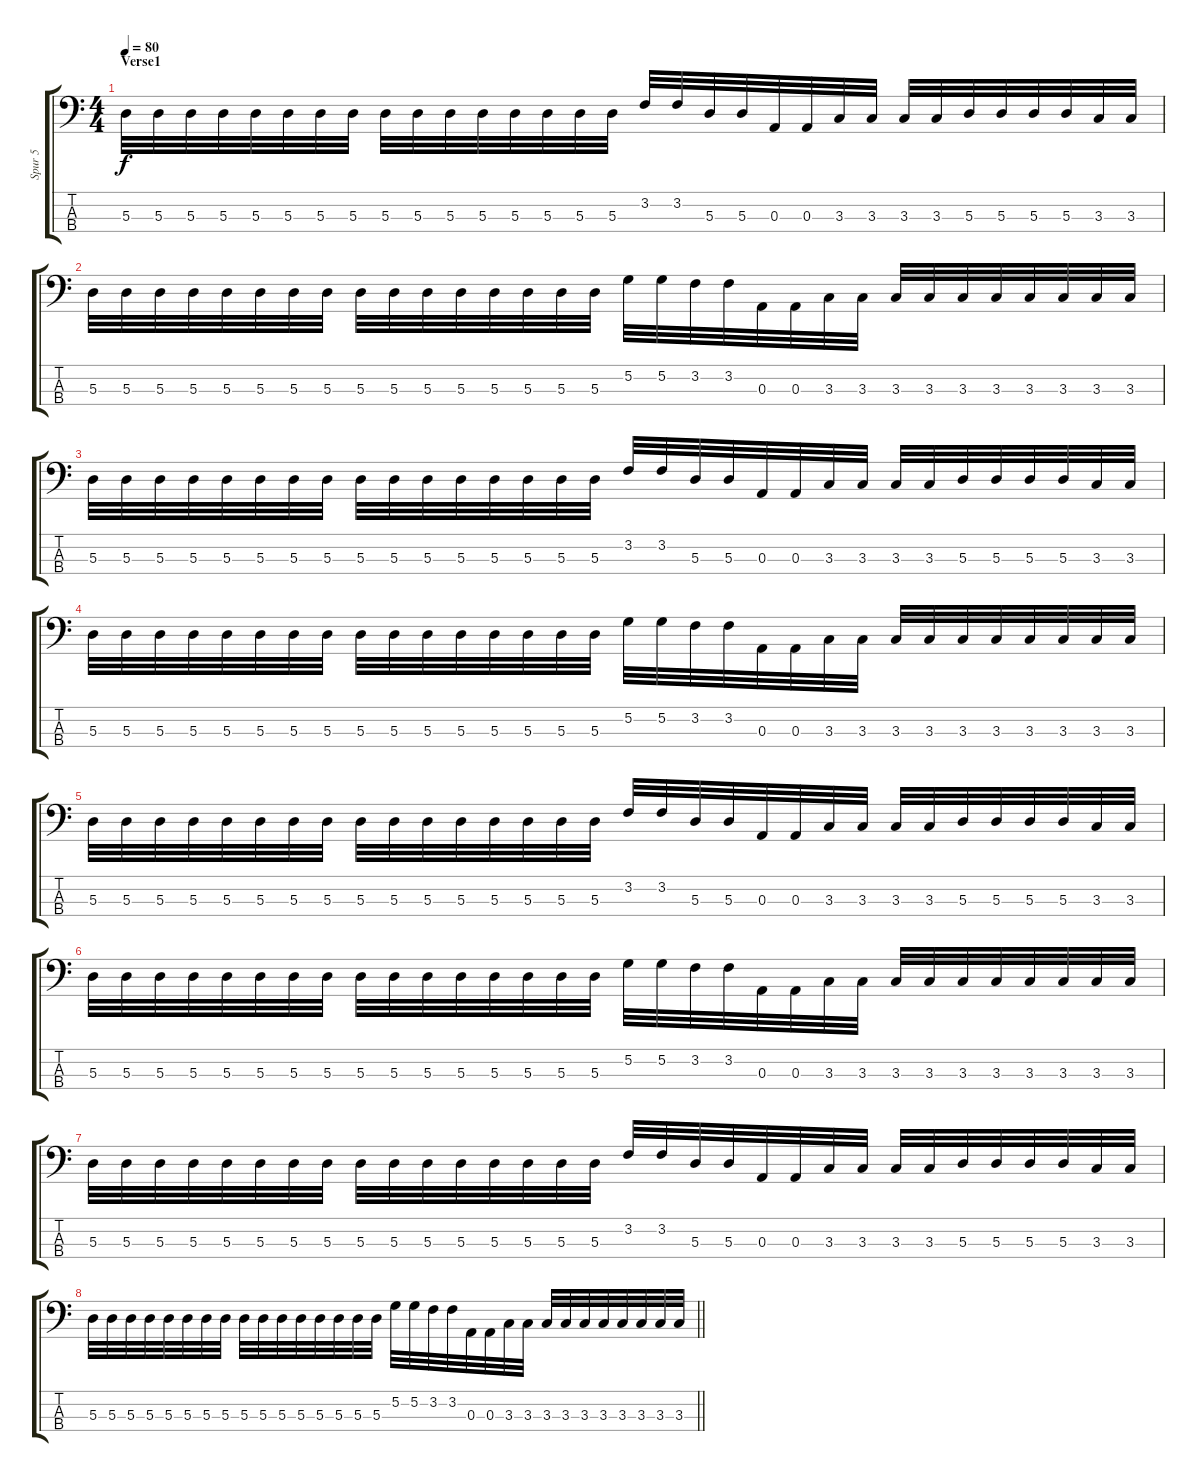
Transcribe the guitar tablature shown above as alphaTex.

\track ("Spur 5" "Spur 5") {instrument electricbassfinger}
\staff {score tabs}
\tuning (G2 D2 A1 E1) {hide}
\ts (4 4)
\section ("" "Verse1")
\tempo 80
\clef f4
\ks c
5.3.32{dy f} 5.3.32 5.3.32 5.3.32 5.3.32 5.3.32 5.3.32 5.3.32 5.3.32 5.3.32 5.3.32 5.3.32 5.3.32 5.3.32 5.3.32 5.3.32 3.2.32 3.2.32 5.3.32 5.3.32 0.3.32 0.3.32 3.3.32 3.3.32 3.3.32 3.3.32 5.3.32 5.3.32 5.3.32 5.3.32 3.3.32 3.3.32 |
5.3.32 5.3.32 5.3.32 5.3.32 5.3.32 5.3.32 5.3.32 5.3.32 5.3.32 5.3.32 5.3.32 5.3.32 5.3.32 5.3.32 5.3.32 5.3.32 5.2.32 5.2.32 3.2.32 3.2.32 0.3.32 0.3.32 3.3.32 3.3.32 3.3.32 3.3.32 3.3.32 3.3.32 3.3.32 3.3.32 3.3.32 3.3.32 |
5.3.32 5.3.32 5.3.32 5.3.32 5.3.32 5.3.32 5.3.32 5.3.32 5.3.32 5.3.32 5.3.32 5.3.32 5.3.32 5.3.32 5.3.32 5.3.32 3.2.32 3.2.32 5.3.32 5.3.32 0.3.32 0.3.32 3.3.32 3.3.32 3.3.32 3.3.32 5.3.32 5.3.32 5.3.32 5.3.32 3.3.32 3.3.32 |
5.3.32 5.3.32 5.3.32 5.3.32 5.3.32 5.3.32 5.3.32 5.3.32 5.3.32 5.3.32 5.3.32 5.3.32 5.3.32 5.3.32 5.3.32 5.3.32 5.2.32 5.2.32 3.2.32 3.2.32 0.3.32 0.3.32 3.3.32 3.3.32 3.3.32 3.3.32 3.3.32 3.3.32 3.3.32 3.3.32 3.3.32 3.3.32 |
5.3.32 5.3.32 5.3.32 5.3.32 5.3.32 5.3.32 5.3.32 5.3.32 5.3.32 5.3.32 5.3.32 5.3.32 5.3.32 5.3.32 5.3.32 5.3.32 3.2.32 3.2.32 5.3.32 5.3.32 0.3.32 0.3.32 3.3.32 3.3.32 3.3.32 3.3.32 5.3.32 5.3.32 5.3.32 5.3.32 3.3.32 3.3.32 |
5.3.32 5.3.32 5.3.32 5.3.32 5.3.32 5.3.32 5.3.32 5.3.32 5.3.32 5.3.32 5.3.32 5.3.32 5.3.32 5.3.32 5.3.32 5.3.32 5.2.32 5.2.32 3.2.32 3.2.32 0.3.32 0.3.32 3.3.32 3.3.32 3.3.32 3.3.32 3.3.32 3.3.32 3.3.32 3.3.32 3.3.32 3.3.32 |
5.3.32 5.3.32 5.3.32 5.3.32 5.3.32 5.3.32 5.3.32 5.3.32 5.3.32 5.3.32 5.3.32 5.3.32 5.3.32 5.3.32 5.3.32 5.3.32 3.2.32 3.2.32 5.3.32 5.3.32 0.3.32 0.3.32 3.3.32 3.3.32 3.3.32 3.3.32 5.3.32 5.3.32 5.3.32 5.3.32 3.3.32 3.3.32 |
\barLineRight lightlight
5.3.32 5.3.32 5.3.32 5.3.32 5.3.32 5.3.32 5.3.32 5.3.32 5.3.32 5.3.32 5.3.32 5.3.32 5.3.32 5.3.32 5.3.32 5.3.32 5.2.32 5.2.32 3.2.32 3.2.32 0.3.32 0.3.32 3.3.32 3.3.32 3.3.32 3.3.32 3.3.32 3.3.32 3.3.32 3.3.32 3.3.32 3.3.32
